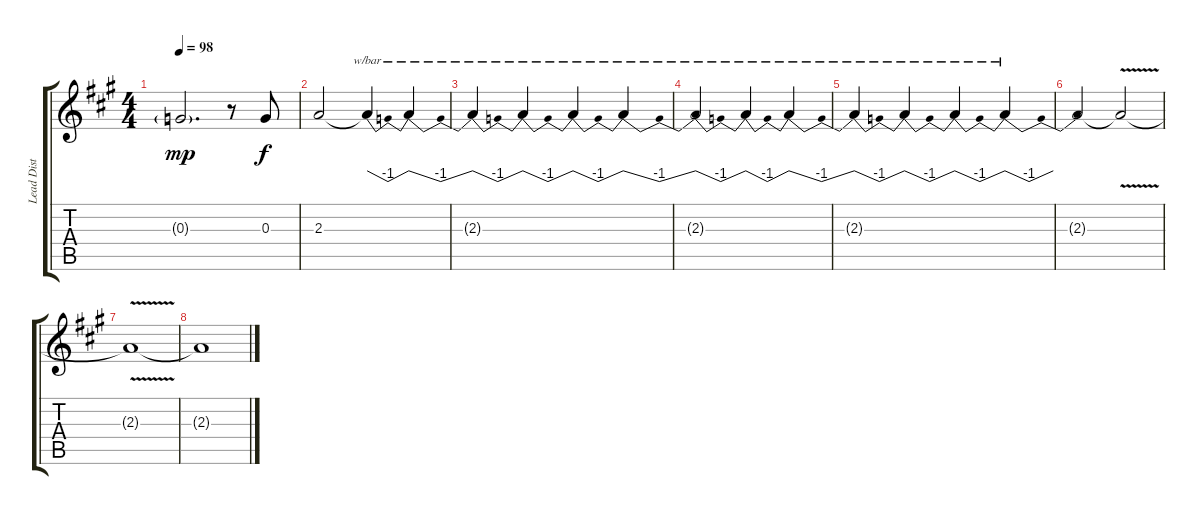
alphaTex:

\track ("Lead Dist" "Lead Dist") {instrument overdrivenguitar}
\staff {score tabs}
\tuning (E4 B3 G3 D3 A2 E2) {hide}
\ts (4 4)
\tempo 98
\clef g2
\ks a
0.3{g}.2{d dy mp} r.8 0.3.8{dy f} |
2.3.2 2.3{t}.4{tbe (dip default 0 0 30 -4 60 0)} 2.3{t}.4{tbe (dip default 0 0 30 -4 60 0)} |
2.3{t}.4{tbe (dip default 0 0 30 -4 60 0)} 2.3{t}.4{tbe (dip default 0 0 30 -4 60 0)} 2.3{t}.4{tbe (dip default 0 0 30 -4 60 0)} 2.3{t}.4{tbe (dip default 0 0 30 -4 60 0)} |
2.3{t}.2{tbe (dip default 0 0 30 -4 60 0)} 2.3{t}.4{tbe (dip default 0 0 30 -4 60 0)} 2.3{t}.4{tbe (dip default 0 0 30 -4 60 0)} |
2.3{t}.4{tbe (dip default 0 0 30 -4 60 0)} 2.3{t}.4{tbe (dip default 0 0 30 -4 60 0)} 2.3{t}.4{tbe (dip default 0 0 30 -4 60 0)} 2.3{t}.4{tbe (dip default 0 0 30 -4 60 0)} |
2.3{t}.2 2.3{v t}.2 |
2.3{t}.1 |
2.3{t}.1
